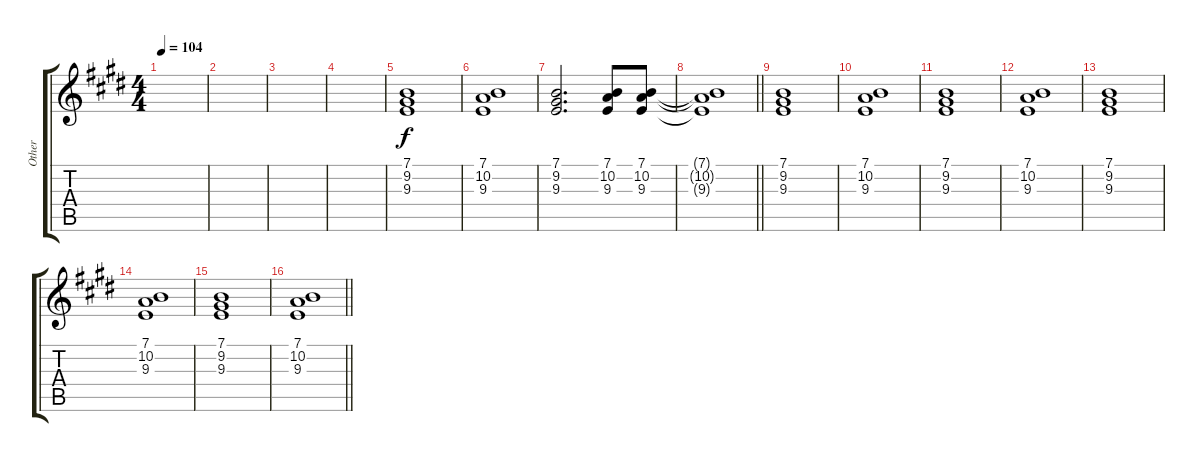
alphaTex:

\track ("Other" "Other") {instrument lead1square}
\staff {score tabs}
\tuning (E4 B3 G3 D3 A2 E2) {hide}
\ts (4 4)
\tempo 104
\clef g2
\ks e
|
|
|
|
(7.1 9.2 9.3).1 |
(7.1 10.2 9.3).1 |
(7.1 9.2 9.3).2{d} (7.1 10.2 9.3).8 (7.1 10.2 9.3).8 |
\barLineRight lightlight
(7.1{t} 10.2{t} 9.3{t}).1 |
(7.1 9.2 9.3).1 |
(7.1 10.2 9.3).1 |
(7.1 9.2 9.3).1 |
(7.1 10.2 9.3).1 |
(7.1 9.2 9.3).1 |
(7.1 10.2 9.3).1 |
(7.1 9.2 9.3).1 |
\barLineRight lightlight
(7.1 10.2 9.3).1
